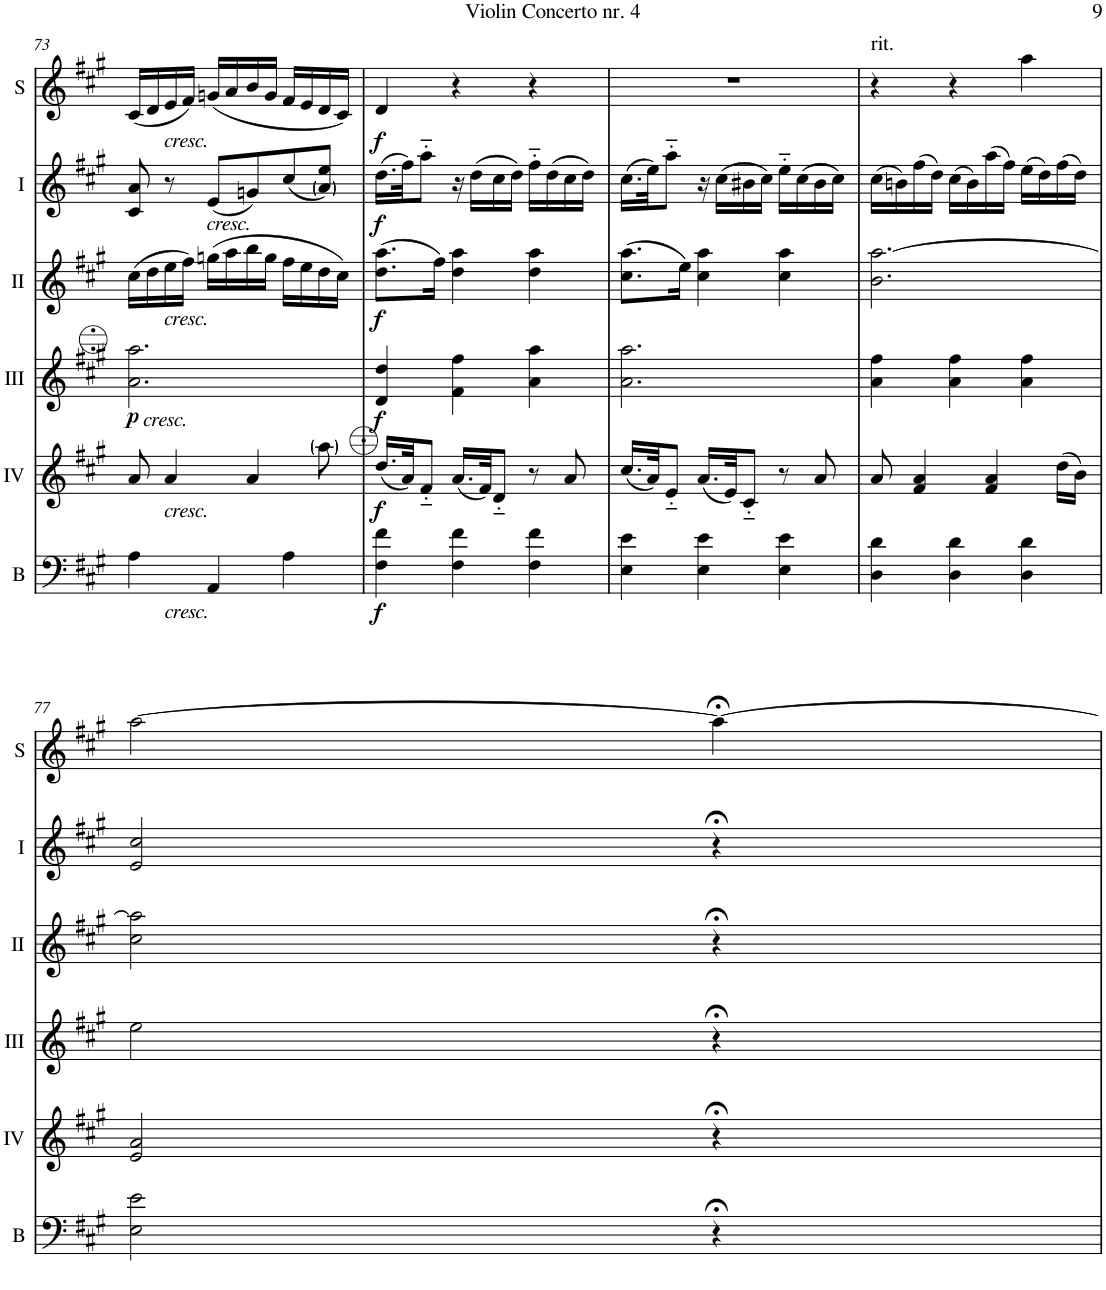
**kern	**dynam	**kern	**dynam	**kern	**dynam	**kern	**dynam	**kern	**dynam	**kern	**dynam
*part6	*part6	*part5	*part5	*part4	*part4	*part3	*part3	*part2	*part2	*part1	*part1
*staff6	*staff6	*staff5	*staff5	*staff4	*staff4	*staff3	*staff3	*staff2	*staff2	*staff1	*staff1
*I"Bass	*	*I"Acc. 4	*	*I"Acc. 3	*	*I"Acc. 2	*	*I"Acc. 1	*	*I"Solo	*
*I'B	*	*	*	*	*	*	*	*	*	*I'S	*
!!LO:PB:g=z
*clefF4	*	*clefG2	*	*clefG2	*	*clefG2	*	*clefG2	*	*clefG2	*
*Trd7c12	*	*Trd7c12	*	*Trd7c12	*	*	*	*	*	*	*
*k[f#c#g#]	*	*k[f#c#g#]	*	*k[f#c#g#]	*	*k[f#c#g#]	*	*k[f#c#g#]	*	*k[f#c#g#]	*
*M3/4	*	*M3/4	*	*M3/4	*	*M3/4	*	*M3/4	*	*M3/4	*
=73	=73	=73	=73	=73	=73	=73	=73	=73	=73	=73	=73
!	!	!	!	!LO:TX:b:i:t=cresc.	!	!	!	!	!	!	!
!LO:TX:b:i:t=cresc.	!	!	!	!	!	!	!	!	!	!	!
!	!	!	!	!	!LO:DY:b	!	!	!	!	!	!
4A\	.	8a/	.	2.a\ 2.aa\	p	(16cc#\LL	.	8c#/ 8a/	.	(16c#/LL	.
.	.	.	.	.	.	16dd\	.	.	.	16d/	.
!	!	!	!	!	!	!	!	!	!	!LO:TX:b:i:t=cresc.	!
!	!	!	!	!	!	!LO:TX:b:i:t=cresc.	!	!	!	!	!
!	!	!LO:TX:b:i:t=cresc.	!	!	!	!	!	!	!	!	!
.	.	4a/	.	.	.	16ee\	.	8r	.	16e/	.
.	.	.	.	.	.	16ff#\JJ)	.	.	.	16f#/JJ)	.
!	!	!	!	!	!	!	!	!LO:TX:b:i:t=cresc.	!	!	!
4AA/	.	.	.	.	.	(16ggn\LL	.	(8e/L	.	(16gn/LL	.
.	.	.	.	.	.	16aa\	.	.	.	16a/	.
.	.	4a/	.	.	.	16bb\	.	8gn/)	.	16b/	.
.	.	.	.	.	.	16gg\JJ	.	.	.	16g/JJ	.
4A\	.	.	.	.	.	16ff#\LL	.	(8cc#/	.	16f#/LL	.
.	.	.	.	.	.	16ee\	.	.	.	16e/	.
.	.	8aa\	.	.	.	16dd\	.	8a/ 8ee/J)	.	16d/	.
.	.	.	.	.	.	16cc#\JJ)	.	.	.	16c#/JJ)	.
=74	=74	=74	=74	=74	=74	=74	=74	=74	=74	=74	=74
!	!LO:DY:b	!	!LO:DY:b	!	!LO:DY:b	!	!LO:DY:b	!	!LO:DY:b	!	!LO:DY:b
4F#\ 4f#\	f	(16.ddd/LL	f	4d/ 4dd/	f	(8.dd\ 8.aa\L	f	(16.dd\LL	f	4d/	f
.	.	32aa/JK)	.	.	.	.	.	32ff#\JK)	.	.	.
.	.	8ff#'~/J	.	.	.	.	.	8aa'~\J	.	.	.
.	.	.	.	.	.	16ff#\Jk)	.	.	.	.	.
4F#\ 4f#\	.	(16.aa/LL	.	4f#\ 4ff#\	.	4dd\ 4aa\	.	16r	.	4r	.
.	.	.	.	.	.	.	.	(16dd\LL	.	.	.
.	.	32ff#/JK)	.	.	.	.	.	.	.	.	.
.	.	8dd'~/J	.	.	.	.	.	16cc#\	.	.	.
.	.	.	.	.	.	.	.	16dd\JJ)	.	.	.
4F#\ 4f#\	.	8r	.	4a\ 4aa\	.	4dd\ 4aa\	.	16ff#'~\LL	.	4r	.
.	.	.	.	.	.	.	.	(16dd\	.	.	.
.	.	8aa/	.	.	.	.	.	16cc#\	.	.	.
.	.	.	.	.	.	.	.	16dd\JJ)	.	.	.
=75	=75	=75	=75	=75	=75	=75	=75	=75	=75	=75	=75
4E\ 4e\	.	(16.ccc#/LL	.	2.a\ 2.aa\	.	(8.cc#\ 8.aa\L	.	(16.cc#\LL	.	2.r	.
.	.	32aa/JK)	.	.	.	.	.	32ee\JK)	.	.	.
.	.	8ee'~/J	.	.	.	.	.	8aa'~\J	.	.	.
.	.	.	.	.	.	16ee\Jk)	.	.	.	.	.
4E\ 4e\	.	(16.aa/LL	.	.	.	4cc#\ 4aa\	.	16r	.	.	.
.	.	.	.	.	.	.	.	(16cc#\LL	.	.	.
.	.	32ee/JK)	.	.	.	.	.	.	.	.	.
.	.	8cc#'~/J	.	.	.	.	.	16b#X\	.	.	.
.	.	.	.	.	.	.	.	16cc#\JJ)	.	.	.
4E\ 4e\	.	8r	.	.	.	4cc#\ 4aa\	.	16ee'~\LL	.	.	.
.	.	.	.	.	.	.	.	(16cc#\	.	.	.
.	.	8aa/	.	.	.	.	.	16b#\	.	.	.
.	.	.	.	.	.	.	.	16cc#\JJ)	.	.	.
=76	=76	=76	=76	=76	=76	=76	=76	=76	=76	=76	=76
!	!	!	!	!	!	!	!	!	!	!LO:TX:a:t=rit.	!
4D\ 4d\	.	8aa/	.	4a\ 4ff#\	.	2.b\ [2.aa\	.	(16cc#\LL	.	4r	.
.	.	.	.	.	.	.	.	16bn\)	.	.	.
.	.	4ff#/ 4aa/	.	.	.	.	.	(16ff#\	.	.	.
.	.	.	.	.	.	.	.	16dd\JJ)	.	.	.
4D\ 4d\	.	.	.	4a\ 4ff#\	.	.	.	(16cc#\LL	.	4r	.
.	.	.	.	.	.	.	.	16b\)	.	.	.
.	.	4ff#/ 4aa/	.	.	.	.	.	(16aa\	.	.	.
.	.	.	.	.	.	.	.	16ff#\JJ)	.	.	.
4D\ 4d\	.	.	.	4a\ 4ff#\	.	.	.	(16ee\LL	.	4aa\	.
.	.	.	.	.	.	.	.	16dd\)	.	.	.
.	.	(16ddd\LL	.	.	.	.	.	(16ff#\	.	.	.
.	.	16bb\JJ)	.	.	.	.	.	16dd\JJ)	.	.	.
!!LO:LB:g=z
=77	=77	=77	=77	=77	=77	=77	=77	=77	=77	=77	=77
2E\ 2e\	.	2ee/ 2aa/	.	2ee\	.	2cc#\ 2aa\]	.	2e/ 2cc#/	.	[2aa\	.
4r;<	.	4r;<	.	4r;<	.	4r;<	.	4r;<	.	4aa;<\_	.
=	=	=	=	=	=	=	=	=	=	=	=
*-	*-	*-	*-	*-	*-	*-	*-	*-	*-	*-	*-
